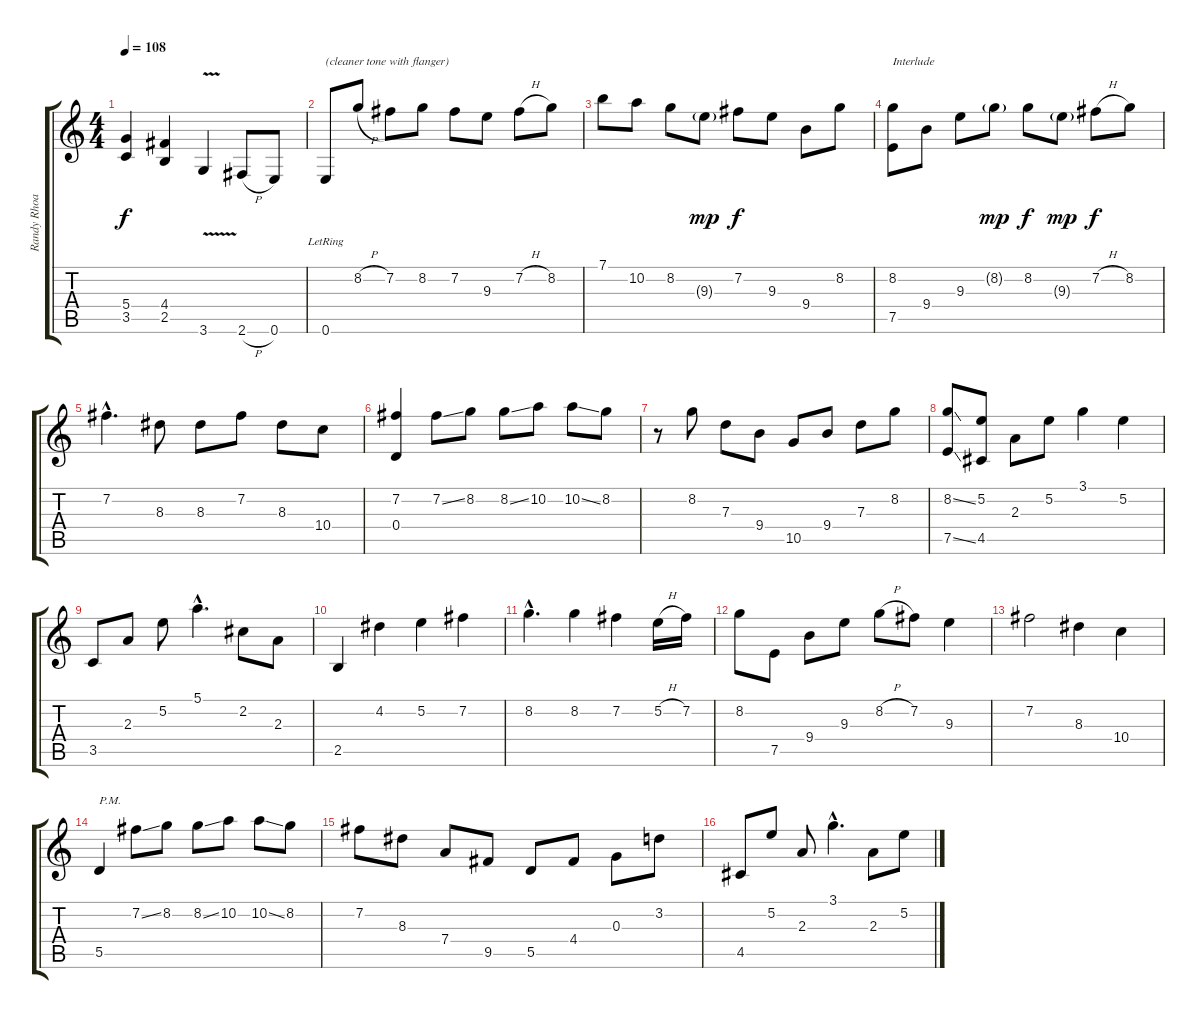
\track ("Randy Rhoads GUITAR live " "Randy Rhoa") {instrument overdrivenguitar}
\staff {score tabs}
\tuning (E4 B3 G3 D3 A2 E2) {hide}
\ts (4 4)
\tempo 108
\clef g2
\ks c
(5.4 3.5).4{dy f} (4.4 2.5).4 3.6{v}.4 2.6{h}.8 0.6.8 |
0.6{lr}.8{txt "(cleaner tone with flanger)"} 8.2{h}.8{instrument distortionguitar} 7.2.8 8.2.8 7.2.8 9.3.8 7.2{h}.8 8.2.8 |
7.1.8 10.2.8 8.2.8 9.3{g}.8{dy mp} 7.2.8{dy f} 9.3.8 9.4.8 8.2.8 |
(8.2 7.5).8{txt "Interlude"} 9.4.8 9.3.8 8.2{g}.8{dy mp} 8.2.8{dy f} 9.3{g}.8{dy mp} 7.2{h}.8{dy f} 8.2.8 |
7.2{hac}.4{d} 8.3.8 8.3.8 7.2.8 8.3.8 10.4.8 |
(7.2 0.4).4 7.2{ss}.8 8.2.8 8.2{ss}.8 10.2.8 10.2{ss}.8 8.2.8 |
r.8 8.2.8 7.3.8 9.4.8 10.5.8 9.4.8 7.3.8 8.2.8 |
(8.2{ss} 7.5{ss}).8 (5.2 4.5).8 2.3.8 5.2.8 3.1.4 5.2.4 |
3.5.8 2.3.8 5.2.8 5.1{hac}.4{d} 2.2.8 2.3.8 |
2.5.4 4.2.4 5.2.4 7.2.4 |
8.2{hac}.4{d} 8.2.4 7.2.4 5.2{h}.16 7.2.16 |
8.2.8 7.5.8 9.4.8 9.3.8 8.2{h}.8 7.2.8 9.3.4 |
7.2.2 8.3.4 10.4.4 |
5.5.4{txt "P.M."} 7.2{ss}.8 8.2.8 8.2{ss}.8 10.2.8 10.2{ss}.8 8.2.8 |
7.2.8 8.3.8 7.4.8 9.5.8 5.5.8 4.4.8 0.3.8 3.2.8 |
4.5.8 5.2.8 2.3.8 3.1{hac}.4{d} 2.3.8 5.2.8
